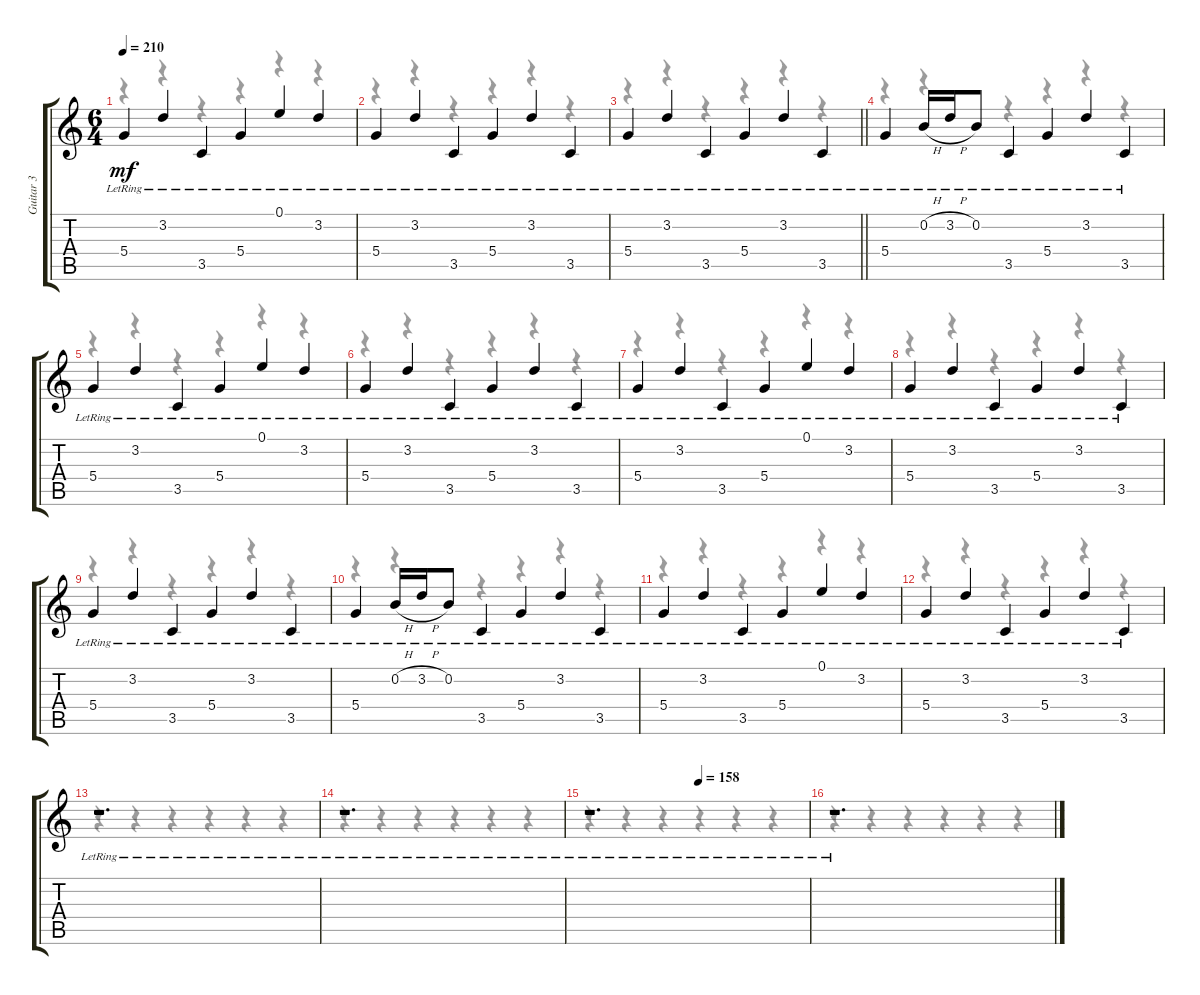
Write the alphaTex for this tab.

\track ("Guitar 3" "Guitar 3") {instrument acousticguitarsteel}
\staff {score tabs}
\tuning (E4 B3 G3 D3 A2 E2) {hide}
\voice
\ts (6 4)
\tempo 210
\clef g2
\ks c
5.4{lr}.4{dy mf} 3.2{lr}.4 3.5{lr}.4 5.4{lr}.4 0.1{lr}.4 3.2{lr}.4 |
5.4{lr}.4 3.2{lr}.4 3.5{lr}.4 5.4{lr}.4 3.2{lr}.4 3.5{lr}.4 |
\barLineRight lightlight
5.4{lr}.4 3.2{lr}.4 3.5{lr}.4 5.4{lr}.4 3.2{lr}.4 3.5{lr}.4 |
5.4{lr}.4 0.2{h lr}.16 3.2{h lr}.16 0.2{lr}.8 3.5{lr}.4 5.4{lr}.4 3.2{lr}.4 3.5{lr}.4 |
5.4{lr}.4 3.2{lr}.4 3.5{lr}.4 5.4{lr}.4 0.1{lr}.4 3.2{lr}.4 |
5.4{lr}.4 3.2{lr}.4 3.5{lr}.4 5.4{lr}.4 3.2{lr}.4 3.5{lr}.4 |
5.4{lr}.4 3.2{lr}.4 3.5{lr}.4 5.4{lr}.4 0.1{lr}.4 3.2{lr}.4 |
5.4{lr}.4 3.2{lr}.4 3.5{lr}.4 5.4{lr}.4 3.2{lr}.4 3.5{lr}.4 |
5.4{lr}.4 3.2{lr}.4 3.5{lr}.4 5.4{lr}.4 3.2{lr}.4 3.5{lr}.4 |
5.4{lr}.4 0.2{h lr}.16 3.2{h lr}.16 0.2{lr}.8 3.5{lr}.4 5.4{lr}.4 3.2{lr}.4 3.5{lr}.4 |
5.4{lr}.4 3.2{lr}.4 3.5{lr}.4 5.4{lr}.4 0.1{lr}.4 3.2{lr}.4 |
5.4{lr}.4 3.2{lr}.4 3.5{lr}.4 5.4{lr}.4 3.2{lr}.4 3.5{lr}.4 |
r.1{d} |
r.1{d} |
\tempo (158 0.5)
r.1{d} |
r.1{d}
\voice
\clef g2
\ottava regular
\simile none
\ks c
r.4{dy f} r.4 r.4 r.4 r.4 r.4 |
r.4 r.4 r.4 r.4 r.4 r.4 |
\barLineRight lightlight
r.4 r.4 r.4 r.4 r.4 r.4 |
r.4 r.4 r.4 r.4 r.4 r.4 |
r.4 r.4 r.4 r.4 r.4 r.4 |
r.4 r.4 r.4 r.4 r.4 r.4 |
r.4 r.4 r.4 r.4 r.4 r.4 |
r.4 r.4 r.4 r.4 r.4 r.4 |
r.4 r.4 r.4 r.4 r.4 r.4 |
r.4 r.4 r.4 r.4 r.4 r.4 |
r.4 r.4 r.4 r.4 r.4 r.4 |
r.4 r.4 r.4 r.4 r.4 r.4 |
r.4 r.4 r.4 r.4 r.4 r.4 |
r.4 r.4 r.4 r.4 r.4 r.4 |
r.4 r.4 r.4 r.4 r.4 r.4 |
r.4 r.4 r.4 r.4 r.4 r.4
